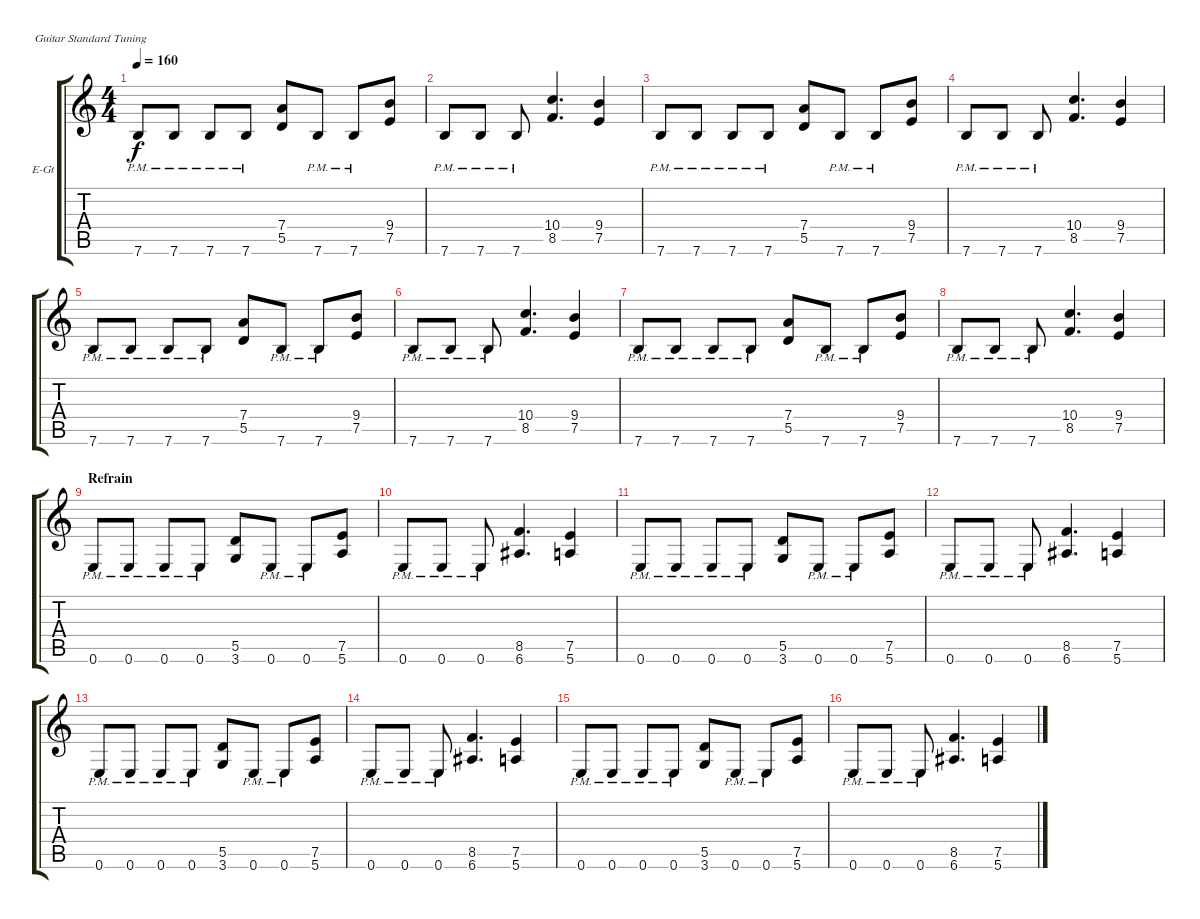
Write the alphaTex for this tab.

\bracketExtendMode groupsimilarinstruments
\firstSystemTrackNameOrientation horizontal
\otherSystemsTrackNameOrientation horizontal
\track ("Guitar 2" "E-Gt") {instrument distortionguitar}
\staff {score tabs}
\tuning (E4 B3 G3 D3 A2 E2)
\ts (4 4)
\tempo 160
\clef g2
\ks c
7.6{pm}.8{dy f} 7.6{pm}.8 7.6{pm}.8 7.6{pm}.8 (7.4 5.5).8 7.6{pm}.8 7.6{pm}.8 (9.4 7.5).8 |
7.6{pm}.8 7.6{pm}.8 7.6{pm}.8 (10.4 8.5).4{d} (9.4 7.5).4 |
7.6{pm}.8 7.6{pm}.8 7.6{pm}.8 7.6{pm}.8 (7.4 5.5).8 7.6{pm}.8 7.6{pm}.8 (9.4 7.5).8 |
7.6{pm}.8 7.6{pm}.8 7.6{pm}.8 (10.4 8.5).4{d} (9.4 7.5).4 |
7.6{pm}.8 7.6{pm}.8 7.6{pm}.8 7.6{pm}.8 (7.4 5.5).8 7.6{pm}.8 7.6{pm}.8 (9.4 7.5).8 |
7.6{pm}.8 7.6{pm}.8 7.6{pm}.8 (10.4 8.5).4{d} (9.4 7.5).4 |
7.6{pm}.8 7.6{pm}.8 7.6{pm}.8 7.6{pm}.8 (7.4 5.5).8 7.6{pm}.8 7.6{pm}.8 (9.4 7.5).8 |
7.6{pm}.8 7.6{pm}.8 7.6{pm}.8 (10.4 8.5).4{d} (9.4 7.5).4 |
\section ("" "Refrain")
0.6{pm}.8 0.6{pm}.8 0.6{pm}.8 0.6{pm}.8 (5.5 3.6).8 0.6{pm}.8 0.6{pm}.8 (7.5 5.6).8 |
0.6{pm}.8 0.6{pm}.8 0.6{pm}.8 (8.5 6.6).4{d} (7.5 5.6).4 |
0.6{pm}.8 0.6{pm}.8 0.6{pm}.8 0.6{pm}.8 (5.5 3.6).8 0.6{pm}.8 0.6{pm}.8 (7.5 5.6).8 |
0.6{pm}.8 0.6{pm}.8 0.6{pm}.8 (8.5 6.6).4{d} (7.5 5.6).4 |
0.6{pm}.8 0.6{pm}.8 0.6{pm}.8 0.6{pm}.8 (5.5 3.6).8 0.6{pm}.8 0.6{pm}.8 (7.5 5.6).8 |
0.6{pm}.8 0.6{pm}.8 0.6{pm}.8 (8.5 6.6).4{d} (7.5 5.6).4 |
0.6{pm}.8 0.6{pm}.8 0.6{pm}.8 0.6{pm}.8 (5.5 3.6).8 0.6{pm}.8 0.6{pm}.8 (7.5 5.6).8 |
0.6{pm}.8 0.6{pm}.8 0.6{pm}.8 (8.5 6.6).4{d} (7.5 5.6).4
